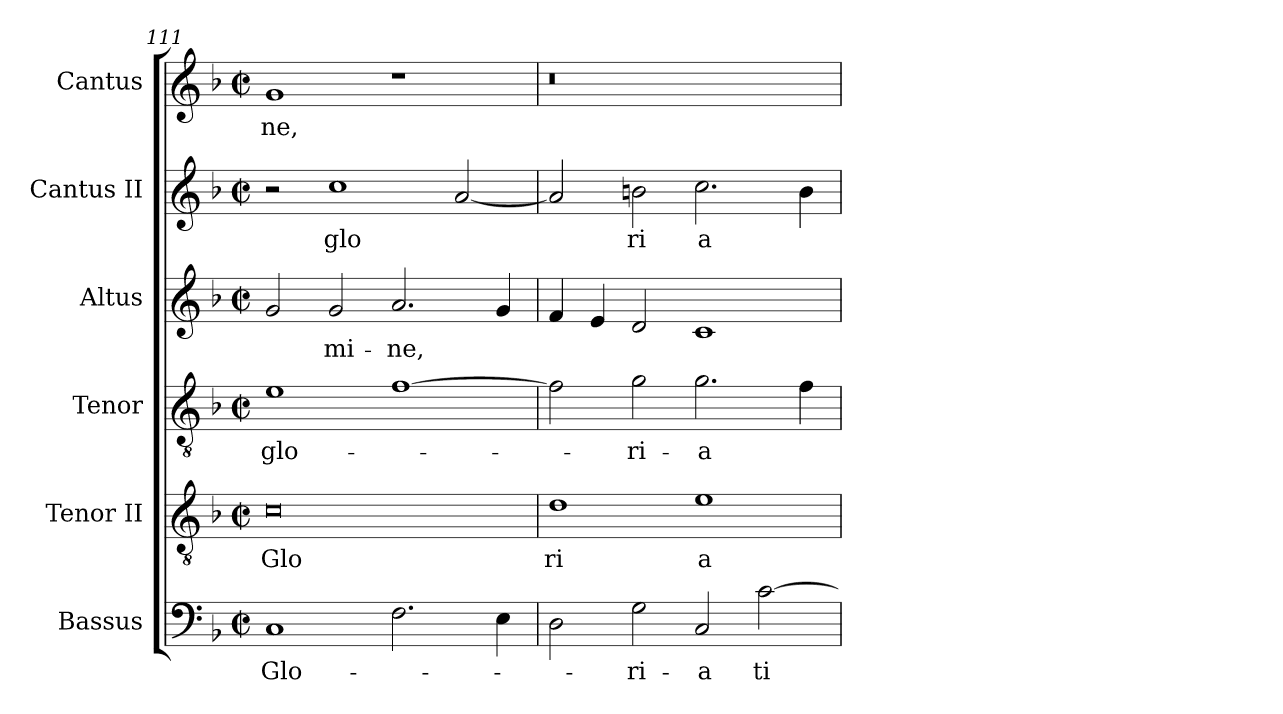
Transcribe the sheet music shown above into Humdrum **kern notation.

**kern	**text	**kern	**text	**kern	**text	**kern	**text	**kern	**text	**kern	**text
*part6	*part6	*part5	*part5	*part4	*part4	*part3	*part3	*part2	*part2	*part1	*part1
*staff6	*staff6	*staff5	*staff5	*staff4	*staff4	*staff3	*staff3	*staff2	*staff2	*staff1	*staff1
*I"Bassus	*	*I"Tenor II	*	*I"Tenor	*	*I"Altus	*	*I"Cantus II	*	*I"Cantus	*
*I'Bassus	*	*	*	*I'Tenor	*	*I'Altus	*	*I'Cantus II	*	*	*
*clefF4	*	*clefGv2	*	*clefGv2	*	*clefG2	*	*clefG2	*	*clefG2	*
*k[b-]	*	*k[b-]	*	*k[b-]	*	*k[b-]	*	*k[b-]	*	*k[b-]	*
*F:	*	*F:	*	*F:	*	*F:	*	*F:	*	*F:	*
*M2/2	*	*M2/2	*	*M2/2	*	*M2/2	*	*M2/2	*	*M2/2	*
*met(c|)	*	*met(c|)	*	*met(c|)	*	*met(c|)	*	*met(c|)	*	*met(c|)	*
=111	=111	=111	=111	=111	=111	=111	=111	=111	=111	=111	=111
!	!LO:LY:b:cj	!	!LO:LY:b:cj	!	!LO:LY:b:cj	!	!	!	!	!	!LO:LY:b:cj
1C	Glo-	0c	Glo	1e	glo-	2g/	.	2r	.	1g	ne,
!	!	!	!	!	!	!	!LO:LY:b:cj	!	!LO:LY:b:cj	!	!
.	.	.	.	.	.	2g/	-mi-	1cc	glo	.	.
!	!	!	!	!	!	!	!LO:LY:b	!	!	!	!
2.F\	.	.	.	[>1f	.	2.a/	-ne,	.	.	1r	.
.	.	.	.	.	.	.	.	[<2a/	.	.	.
4E\	.	.	.	.	.	4g/	.	.	.	.	.
=112	=112	=112	=112	=112	=112	=112	=112	=112	=112	=112	=112
!	!	!	!LO:LY:b:cj	!	!	!	!	!	!	!	!
2D\	.	1d	ri	2f\]	.	4f/	.	2a/]	.	0r	.
.	.	.	.	.	.	4e/	.	.	.	.	.
!	!LO:LY:b:cj	!	!	!	!LO:LY:b:cj	!	!	!	!LO:LY:b:cj	!	!
2G\	-ri-	.	.	2g\	-ri-	2d/	.	2bn\	ri	.	.
!	!LO:LY:b:cj	!	!LO:LY:b:rj	!	!LO:LY:b:cj	!	!	!	!LO:LY:b:cj	!	!
2C/	-a	1e	a	2.g\	-a	1c	.	2.cc\	a	.	.
!	!LO:LY:b:cj	!	!	!	!	!	!	!	!	!	!
[>2c\	ti-	.	.	.	.	.	.	.	.	.	.
.	.	.	.	4f\	.	.	.	4b\	.	.	.
=	=	=	=	=	=	=	=	=	=	=	=
*-	*-	*-	*-	*-	*-	*-	*-	*-	*-	*-	*-
